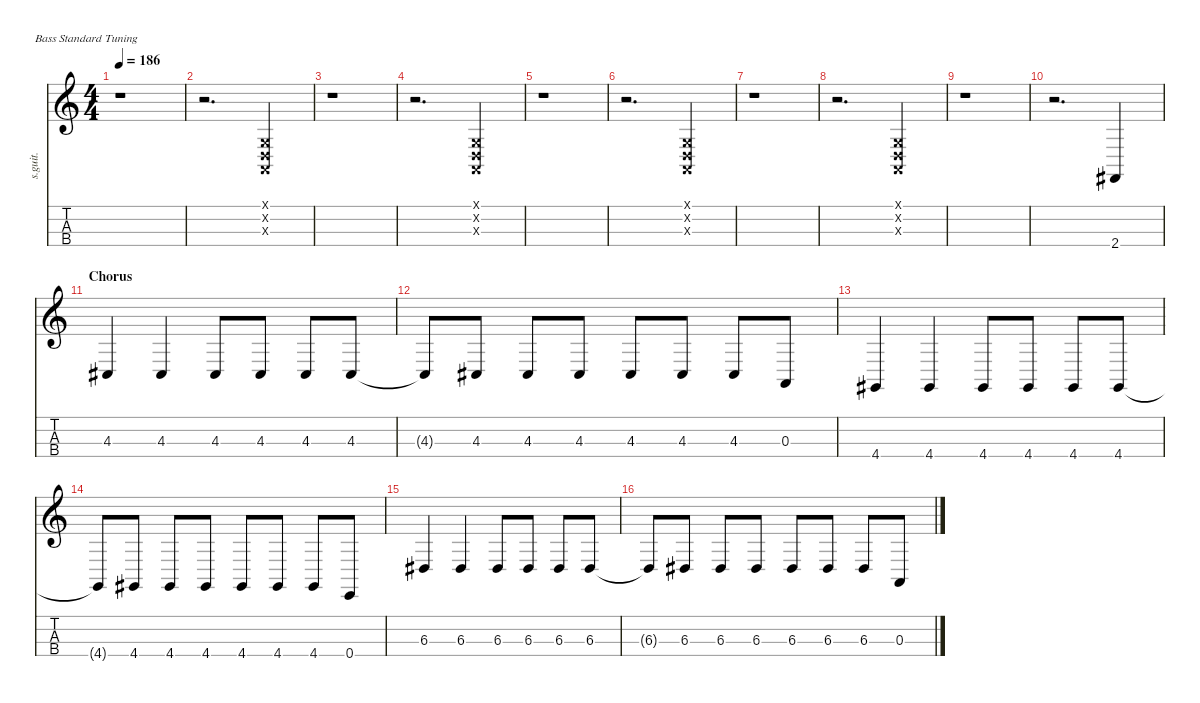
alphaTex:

\defaultSystemsLayout 4
\hideDynamics
\bracketExtendMode nobrackets
\track ("Mike Dirnt" "s.guit.") {instrument electricbasspick}
\staff {score tabs}
\tuning (G2 D2 A1 E1)
\ts (4 4)
\tempo 186
\clef g2
\ks c
r.1{dy f} |
r.2{d} (0.1{x} 0.2{x} 0.3{x}).4 |
r.1 |
r.2{d} (0.1{x} 0.2{x} 0.3{x}).4 |
r.1 |
r.2{d} (0.1{x} 0.2{x} 0.3{x}).4 |
r.1 |
r.2{d} (0.1{x} 0.2{x} 0.3{x}).4 |
r.1 |
r.2{d} 2.4{acc #}.4 |
\section ("" "Chorus")
4.3{acc #}.4 4.3{acc #}.4 4.3{acc #}.8 4.3{acc #}.8 4.3{acc #}.8 4.3{acc #}.8 |
4.3{t acc #}.8 4.3{acc #}.8 4.3{acc #}.8 4.3{acc #}.8 4.3{acc #}.8 4.3{acc #}.8 4.3{acc #}.8 0.3.8 |
4.4{acc #}.4 4.4{acc #}.4 4.4{acc #}.8 4.4{acc #}.8 4.4{acc #}.8 4.4{acc #}.8 |
4.4{t acc #}.8 4.4{acc #}.8 4.4{acc #}.8 4.4{acc #}.8 4.4{acc #}.8 4.4{acc #}.8 4.4{acc #}.8 0.4.8 |
6.3{acc #}.4 6.3{acc #}.4 6.3{acc #}.8 6.3{acc #}.8 6.3{acc #}.8 6.3{acc #}.8 |
6.3{t acc #}.8 6.3{acc #}.8 6.3{acc #}.8 6.3{acc #}.8 6.3{acc #}.8 6.3{acc #}.8 6.3{acc #}.8 0.3.8
